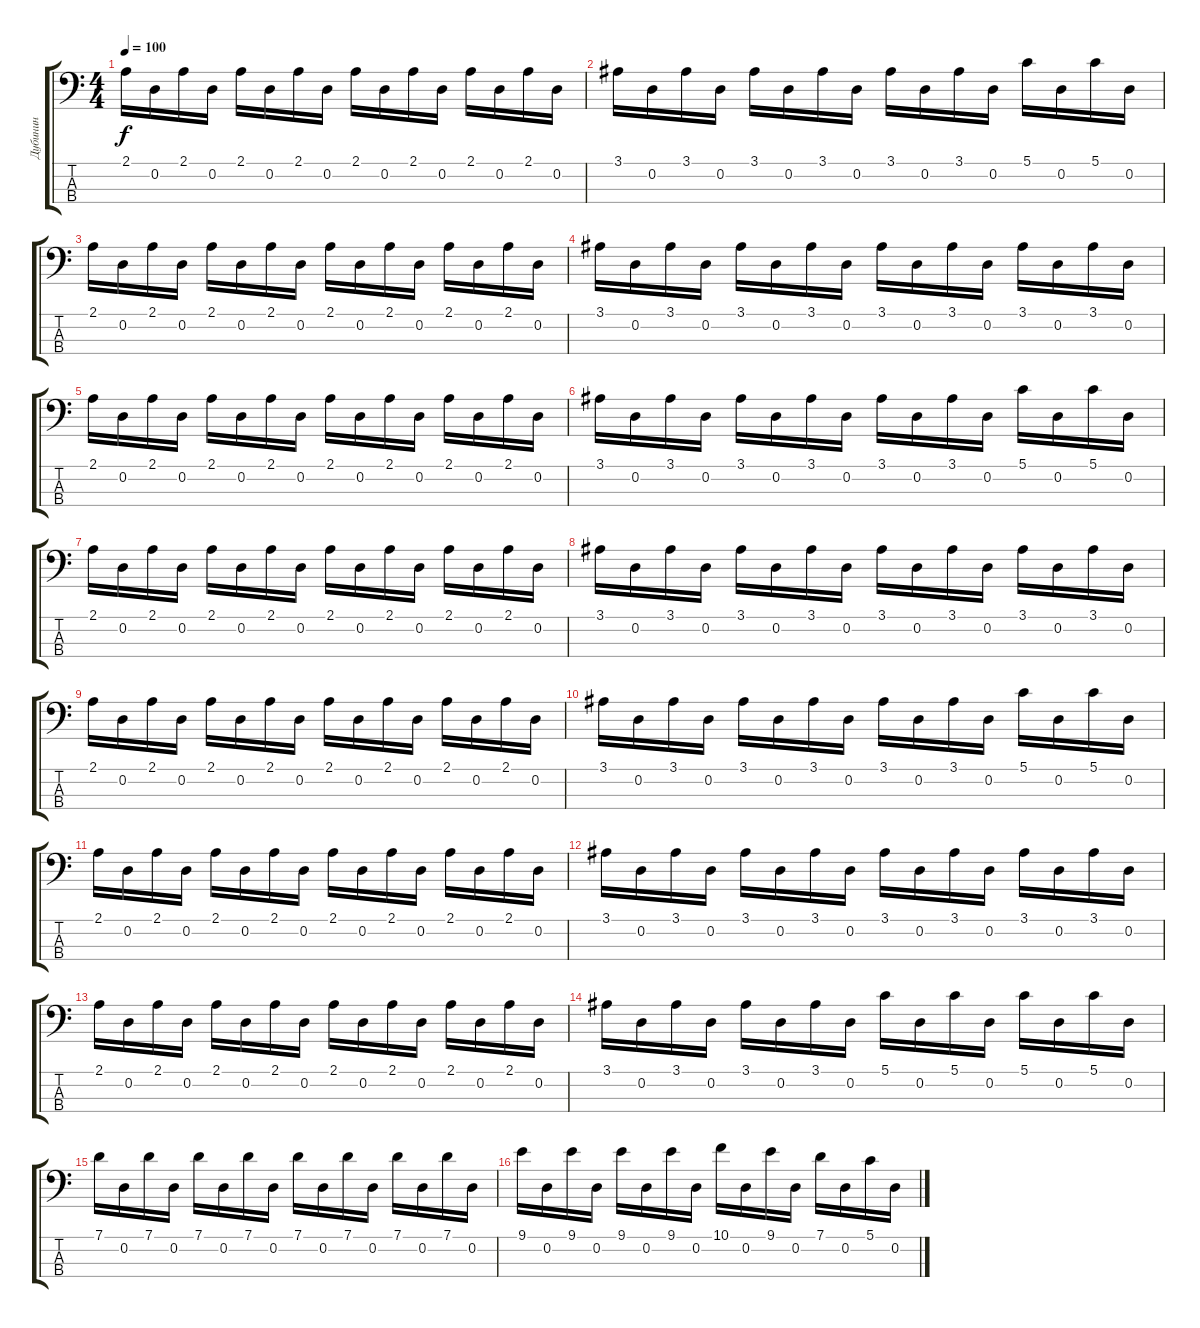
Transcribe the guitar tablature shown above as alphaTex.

\track ("Дубинин" "Дубинин") {instrument electricbassfinger}
\staff {score tabs}
\tuning (G2 D2 A1 E1) {hide}
\ts (4 4)
\tempo 100
\clef f4
\ks c
2.1.16{dy f instrument electricbassfinger} 0.2.16 2.1.16 0.2.16 2.1.16 0.2.16 2.1.16 0.2.16 2.1.16 0.2.16 2.1.16 0.2.16 2.1.16 0.2.16 2.1.16 0.2.16 |
3.1.16 0.2.16 3.1.16 0.2.16 3.1.16 0.2.16 3.1.16 0.2.16 3.1.16 0.2.16 3.1.16 0.2.16 5.1.16 0.2.16 5.1.16 0.2.16 |
2.1.16 0.2.16 2.1.16 0.2.16 2.1.16 0.2.16 2.1.16 0.2.16 2.1.16 0.2.16 2.1.16 0.2.16 2.1.16 0.2.16 2.1.16 0.2.16 |
3.1.16 0.2.16 3.1.16 0.2.16 3.1.16 0.2.16 3.1.16 0.2.16 3.1.16 0.2.16 3.1.16 0.2.16 3.1.16 0.2.16 3.1.16 0.2.16 |
2.1.16 0.2.16 2.1.16 0.2.16 2.1.16 0.2.16 2.1.16 0.2.16 2.1.16 0.2.16 2.1.16 0.2.16 2.1.16 0.2.16 2.1.16 0.2.16 |
3.1.16 0.2.16 3.1.16 0.2.16 3.1.16 0.2.16 3.1.16 0.2.16 3.1.16 0.2.16 3.1.16 0.2.16 5.1.16 0.2.16 5.1.16 0.2.16 |
2.1.16 0.2.16 2.1.16 0.2.16 2.1.16 0.2.16 2.1.16 0.2.16 2.1.16 0.2.16 2.1.16 0.2.16 2.1.16 0.2.16 2.1.16 0.2.16 |
3.1.16 0.2.16 3.1.16 0.2.16 3.1.16 0.2.16 3.1.16 0.2.16 3.1.16 0.2.16 3.1.16 0.2.16 3.1.16 0.2.16 3.1.16 0.2.16 |
2.1.16 0.2.16 2.1.16 0.2.16 2.1.16 0.2.16 2.1.16 0.2.16 2.1.16 0.2.16 2.1.16 0.2.16 2.1.16 0.2.16 2.1.16 0.2.16 |
3.1.16 0.2.16 3.1.16 0.2.16 3.1.16 0.2.16 3.1.16 0.2.16 3.1.16 0.2.16 3.1.16 0.2.16 5.1.16 0.2.16 5.1.16 0.2.16 |
2.1.16 0.2.16 2.1.16 0.2.16 2.1.16 0.2.16 2.1.16 0.2.16 2.1.16 0.2.16 2.1.16 0.2.16 2.1.16 0.2.16 2.1.16 0.2.16 |
3.1.16 0.2.16 3.1.16 0.2.16 3.1.16 0.2.16 3.1.16 0.2.16 3.1.16 0.2.16 3.1.16 0.2.16 3.1.16 0.2.16 3.1.16 0.2.16 |
2.1.16 0.2.16 2.1.16 0.2.16 2.1.16 0.2.16 2.1.16 0.2.16 2.1.16 0.2.16 2.1.16 0.2.16 2.1.16 0.2.16 2.1.16 0.2.16 |
3.1.16 0.2.16 3.1.16 0.2.16 3.1.16 0.2.16 3.1.16 0.2.16 5.1.16 0.2.16 5.1.16 0.2.16 5.1.16 0.2.16 5.1.16 0.2.16 |
7.1.16 0.2.16 7.1.16 0.2.16 7.1.16 0.2.16 7.1.16 0.2.16 7.1.16 0.2.16 7.1.16 0.2.16 7.1.16 0.2.16 7.1.16 0.2.16 |
9.1.16 0.2.16 9.1.16 0.2.16 9.1.16 0.2.16 9.1.16 0.2.16 10.1.16 0.2.16 9.1.16 0.2.16 7.1.16 0.2.16 5.1.16 0.2.16
